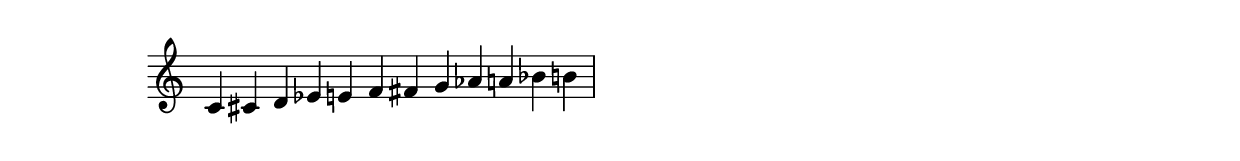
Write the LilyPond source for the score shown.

\relative c' { \time 12/4 \tempo 4 = 120 \hide Score.MetronomeMark \override Score.TimeSignature.stencil = ##f c4 cis d ees e f fis g aes a bes b }